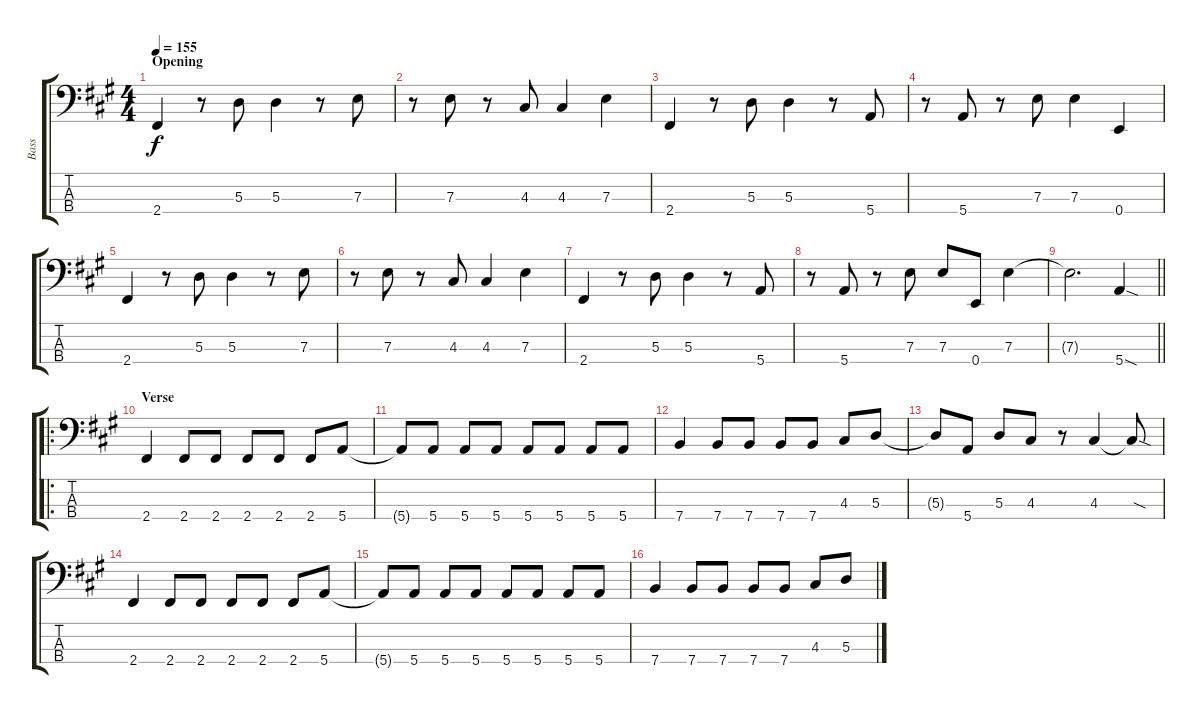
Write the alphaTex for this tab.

\track ("Bass" "Bass") {instrument electricbassfinger}
\staff {score tabs}
\tuning (G2 D2 A1 E1) {hide}
\ts (4 4)
\section ("" "Opening")
\tempo 155
\clef f4
\ks a
2.4.4{dy f instrument electricbassfinger} r.8 5.3.8 5.3.4 r.8 7.3.8 |
r.8 7.3.8 r.8 4.3.8 4.3.4 7.3.4 |
2.4.4 r.8 5.3.8 5.3.4 r.8 5.4.8 |
r.8 5.4.8 r.8 7.3.8 7.3.4 0.4.4 |
2.4.4 r.8 5.3.8 5.3.4 r.8 7.3.8 |
r.8 7.3.8 r.8 4.3.8 4.3.4 7.3.4 |
2.4.4 r.8 5.3.8 5.3.4 r.8 5.4.8 |
r.8 5.4.8 r.8 7.3.8 7.3.8 0.4.8 7.3.4 |
\barLineRight lightlight
7.3{t}.2{d} 5.4{sod}.4 |
\ro
\section ("" "Verse")
2.4.4 2.4.8 2.4.8 2.4.8 2.4.8 2.4.8 5.4.8 |
5.4{t}.8 5.4.8 5.4.8 5.4.8 5.4.8 5.4.8 5.4.8 5.4.8 |
7.4.4 7.4.8 7.4.8 7.4.8 7.4.8 4.3.8 5.3.8 |
5.3{t}.8 5.4.8 5.3.8 4.3.8 r.8 4.3.4 4.3{sod t}.8 |
2.4.4 2.4.8 2.4.8 2.4.8 2.4.8 2.4.8 5.4.8 |
5.4{t}.8 5.4.8 5.4.8 5.4.8 5.4.8 5.4.8 5.4.8 5.4.8 |
7.4.4 7.4.8 7.4.8 7.4.8 7.4.8 4.3.8 5.3.8
